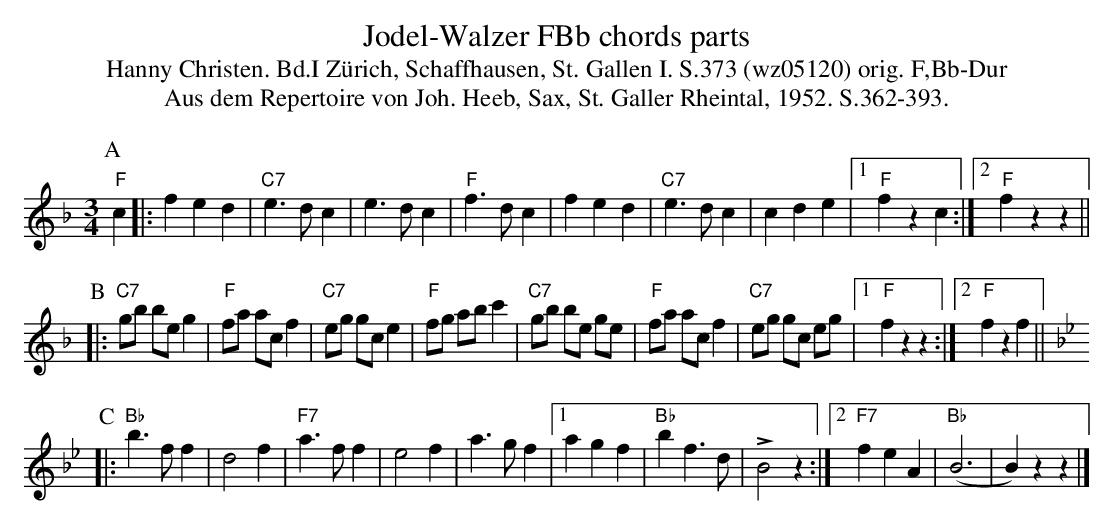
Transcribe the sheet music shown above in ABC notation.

X:1
T: Jodel-Walzer FBb chords parts
T:Hanny Christen. Bd.I Zürich, Schaffhausen, St. Gallen I. S.373 (wz05120) orig. F,Bb-Dur
T: Aus dem Repertoire von Joh. Heeb, Sax, St. Galler Rheintal, 1952. S.362-393.
M:3/4
L:1/4
K:F %%MIDI gchordon
[P:A] "F"c |: fed | "C7"e>dc | e>dc | "F"f>dc | fed | "C7"e>dc | cde |1 "F"fzc :|2 "F"fzz ||
[P:B] |: [L:1/8] "C7"gb beg2 | "F"fa ac f2 | "C7"eg gce2 | "F"fg abc'2 | "C7"gb be ge | "F"fa acf2 | "C7"eg gc eg |1 "F"f2z2z2 :|2 "F"f2z2 f2 || [K:Bb]
[P:C] |: [L:1/4] "Bb"b>ff | d2f | "F7"a>ff | e2f | a>gf |1 agf | "Bb"bf>d | !>!B2z :|2 "F7"feA | "Bb"(B3 | B)zz |]
